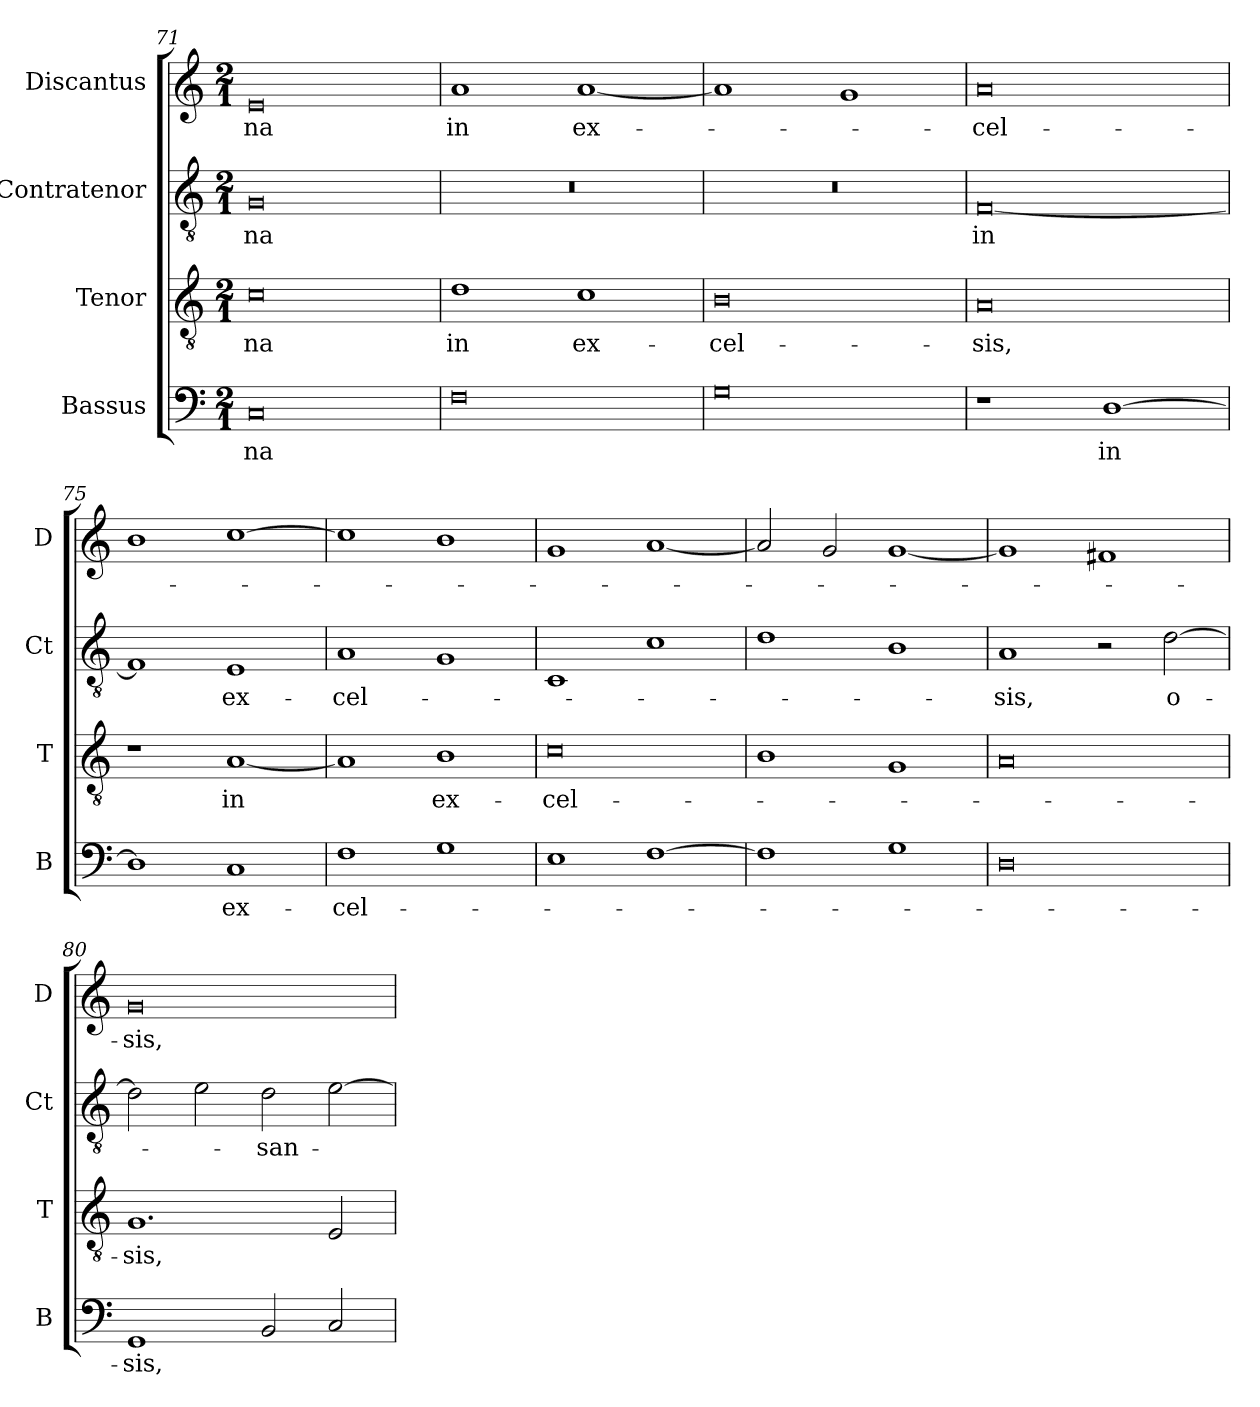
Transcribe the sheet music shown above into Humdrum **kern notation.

**kern	**text	**kern	**text	**kern	**text	**kern	**text
*part4	*part4	*part3	*part3	*part2	*part2	*part1	*part1
*staff4	*staff4	*staff3	*staff3	*staff2	*staff2	*staff1	*staff1
*I"Bassus	*	*I"Tenor	*	*I"Contratenor	*	*I"Discantus	*
*I'B	*	*I'T	*	*I'Ct	*	*I'D	*
*clefF4	*	*clefGv2	*	*clefGv2	*	*clefG2	*
*k[]	*	*k[]	*	*k[]	*	*k[]	*
*M2/1	*	*M2/1	*	*M2/1	*	*M2/1	*
=71	=71	=71	=71	=71	=71	=71	=71
0C	-na	0c	-na	0G	-na	0e	-na
=72	=72	=72	=72	=72	=72	=72	=72
0F	.	1d	in	0r	.	1a	in
.	.	1c	ex-	.	.	[1a	ex-
=73	=73	=73	=73	=73	=73	=73	=73
0G	.	0B	-cel-	0r	.	1a]	.
.	.	.	.	.	.	1g	.
=74	=74	=74	=74	=74	=74	=74	=74
1r	.	0A	-sis,	[0F	in	0a	-cel-
[1D	in	.	.	.	.	.	.
=75	=75	=75	=75	=75	=75	=75	=75
1D]	.	1r	.	1F]	.	1b	.
1C	ex-	[1A	in	1E	ex-	[1cc	.
=76	=76	=76	=76	=76	=76	=76	=76
1F	-cel-	1A]	.	1A	-cel-	1cc]	.
1G	.	1B	ex-	1G	.	1b	.
=77	=77	=77	=77	=77	=77	=77	=77
1E	.	0c	-cel-	1C	.	1g	.
[1F	.	.	.	1c	.	[1a	.
=78	=78	=78	=78	=78	=78	=78	=78
1F]	.	1B	.	1d	.	2a/]	.
.	.	.	.	.	.	2g/	.
1G	.	1G	.	1B	.	[1g	.
=79	=79	=79	=79	=79	=79	=79	=79
0D	.	0A	.	1A	-sis,	1g]	.
.	.	.	.	2r	.	1f#X	.
.	.	.	.	[2d\	o-	.	.
=80	=80	=80	=80	=80	=80	=80	=80
1GG	-sis,	1.G	-sis,	2d\]	.	0g	-sis,
.	.	.	.	2e\	.	.	.
2BB/	.	.	.	2d\	-san-	.	.
2C/	.	2E/	.	[2e\	.	.	.
=	=	=	=	=	=	=	=
*-	*-	*-	*-	*-	*-	*-	*-
